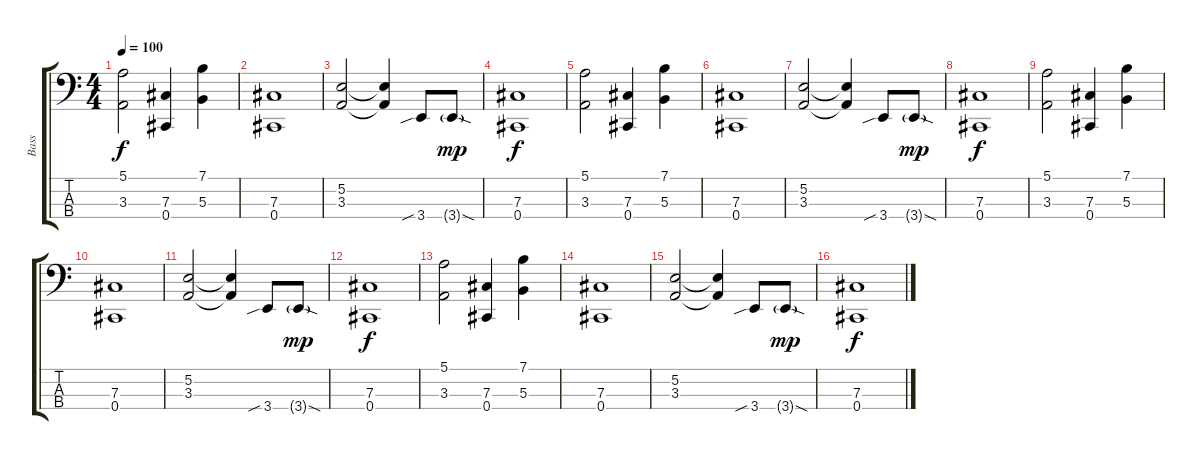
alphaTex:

\track ("Bass" "Bass") {instrument electricbasspick}
\staff {score tabs}
\tuning (E2 B1 Gb1 Db1) {hide}
\ts (4 4)
\tempo 100
\clef f4
\ks c
(5.1 3.3).2{dy f} (7.3 0.4).4 (7.1 5.3).4 |
(7.3 0.4).1 |
(5.2 3.3).2 (5.2{t} 3.3{t}).4 3.4{sib}.8 3.4{sod g}.8{dy mp} |
(7.3 0.4).1{dy f} |
(5.1 3.3).2 (7.3 0.4).4 (7.1 5.3).4 |
(7.3 0.4).1 |
(5.2 3.3).2 (5.2{t} 3.3{t}).4 3.4{sib}.8 3.4{sod g}.8{dy mp} |
(7.3 0.4).1{dy f} |
(5.1 3.3).2 (7.3 0.4).4 (7.1 5.3).4 |
(7.3 0.4).1 |
(5.2 3.3).2 (5.2{t} 3.3{t}).4 3.4{sib}.8 3.4{sod g}.8{dy mp} |
(7.3 0.4).1{dy f} |
(5.1 3.3).2 (7.3 0.4).4 (7.1 5.3).4 |
(7.3 0.4).1 |
(5.2 3.3).2 (5.2{t} 3.3{t}).4 3.4{sib}.8 3.4{sod g}.8{dy mp} |
(7.3 0.4).1{dy f}
